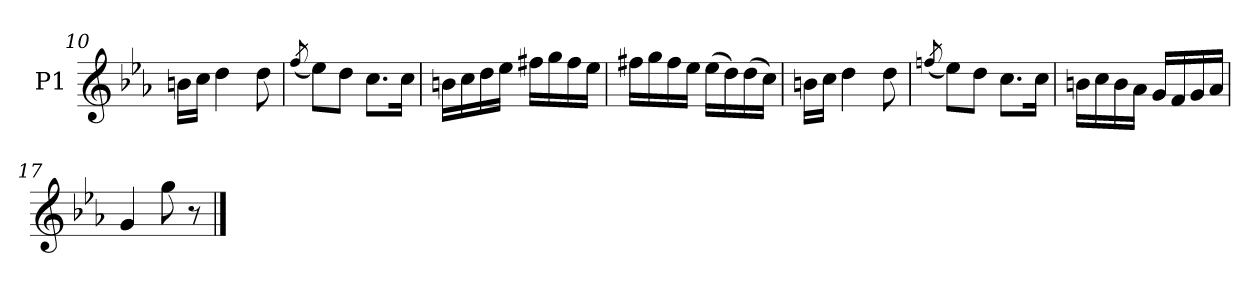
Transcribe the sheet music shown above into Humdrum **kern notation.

**kern
*part1
*staff1
*I"P1
*clefG2
*k[b-e-a-]
=10
16bnLL
16ccJJ
4dd
8dd
=11
(8qff/
8ee-L)
8ddJ
8.ccL
16ccJk
=12
16bnLL
16cc
16dd
16ee-JJ
16ff#XLL
16gg
16ff#
16ee-JJ
=13
16ff#XLL
16gg
16ff#
16ee-JJ
(16ee-LL
16dd)
(16dd
16ccJJ)
=14
16bnLL
16ccJJ
4dd
8dd
=15
(8qffn/
8ee-L)
8ddJ
8.ccL
16ccJk
=16
16bnLL
16cc
16b
16a-JJ
16gLL
16f
16g
16a-JJ
=17
4g
8gg
8r
==
*-
